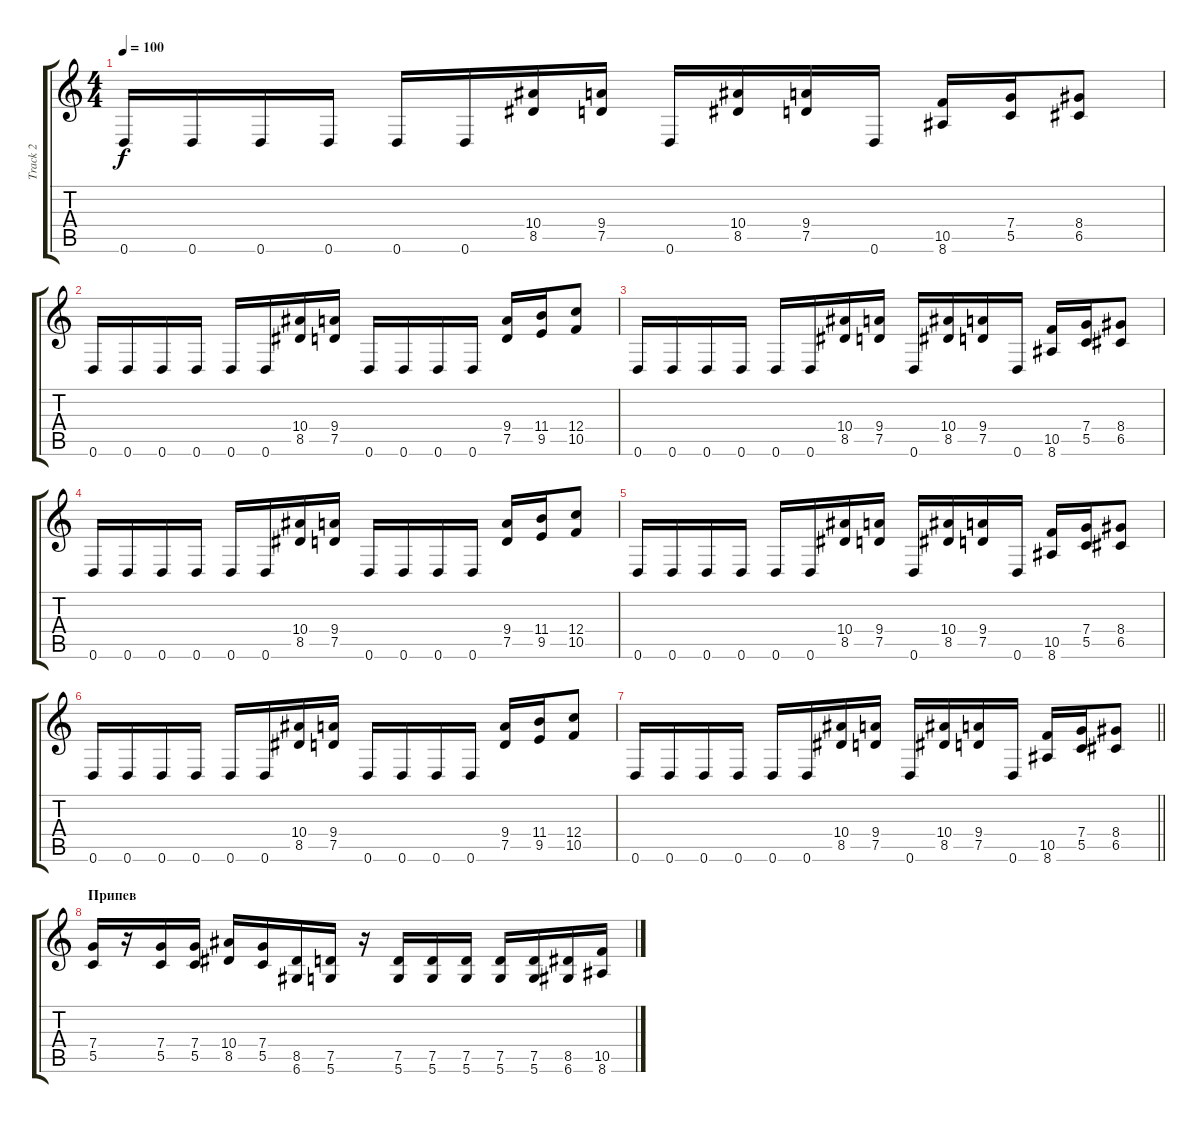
\track ("Track 2" "Track 2") {mute instrument distortionguitar}
\staff {score tabs}
\tuning (D4 A3 F3 C3 G2 D2) {hide}
\ts (4 4)
\tempo 100
\clef g2
\ks c
0.6.16{dy f} 0.6.16 0.6.16 0.6.16 0.6.16 0.6.16 (10.4 8.5).16 (9.4 7.5).16 0.6.16 (10.4 8.5).16 (9.4 7.5).16 0.6.16 (10.5 8.6).16 (7.4 5.5).16 (8.4 6.5).8 |
0.6.16 0.6.16 0.6.16 0.6.16 0.6.16 0.6.16 (10.4 8.5).16 (9.4 7.5).16 0.6.16 0.6.16 0.6.16 0.6.16 (9.4 7.5).16 (11.4 9.5).16 (12.4 10.5).8 |
0.6.16 0.6.16 0.6.16 0.6.16 0.6.16 0.6.16 (10.4 8.5).16 (9.4 7.5).16 0.6.16 (10.4 8.5).16 (9.4 7.5).16 0.6.16 (10.5 8.6).16 (7.4 5.5).16 (8.4 6.5).8 |
0.6.16 0.6.16 0.6.16 0.6.16 0.6.16 0.6.16 (10.4 8.5).16 (9.4 7.5).16 0.6.16 0.6.16 0.6.16 0.6.16 (9.4 7.5).16 (11.4 9.5).16 (12.4 10.5).8 |
0.6.16 0.6.16 0.6.16 0.6.16 0.6.16 0.6.16 (10.4 8.5).16 (9.4 7.5).16 0.6.16 (10.4 8.5).16 (9.4 7.5).16 0.6.16 (10.5 8.6).16 (7.4 5.5).16 (8.4 6.5).8 |
0.6.16 0.6.16 0.6.16 0.6.16 0.6.16 0.6.16 (10.4 8.5).16 (9.4 7.5).16 0.6.16 0.6.16 0.6.16 0.6.16 (9.4 7.5).16 (11.4 9.5).16 (12.4 10.5).8 |
\barLineRight lightlight
0.6.16 0.6.16 0.6.16 0.6.16 0.6.16 0.6.16 (10.4 8.5).16 (9.4 7.5).16 0.6.16 (10.4 8.5).16 (9.4 7.5).16 0.6.16 (10.5 8.6).16 (7.4 5.5).16 (8.4 6.5).8 |
\section ("" "Припев")
(7.4 5.5).16 r.16 (7.4 5.5).16 (7.4 5.5).16 (10.4 8.5).16 (7.4 5.5).16 (8.5 6.6).16 (7.5 5.6).16 r.16 (7.5 5.6).16 (7.5 5.6).16 (7.5 5.6).16 (7.5 5.6).16 (7.5 5.6).16 (8.5 6.6).16 (10.5 8.6).16
